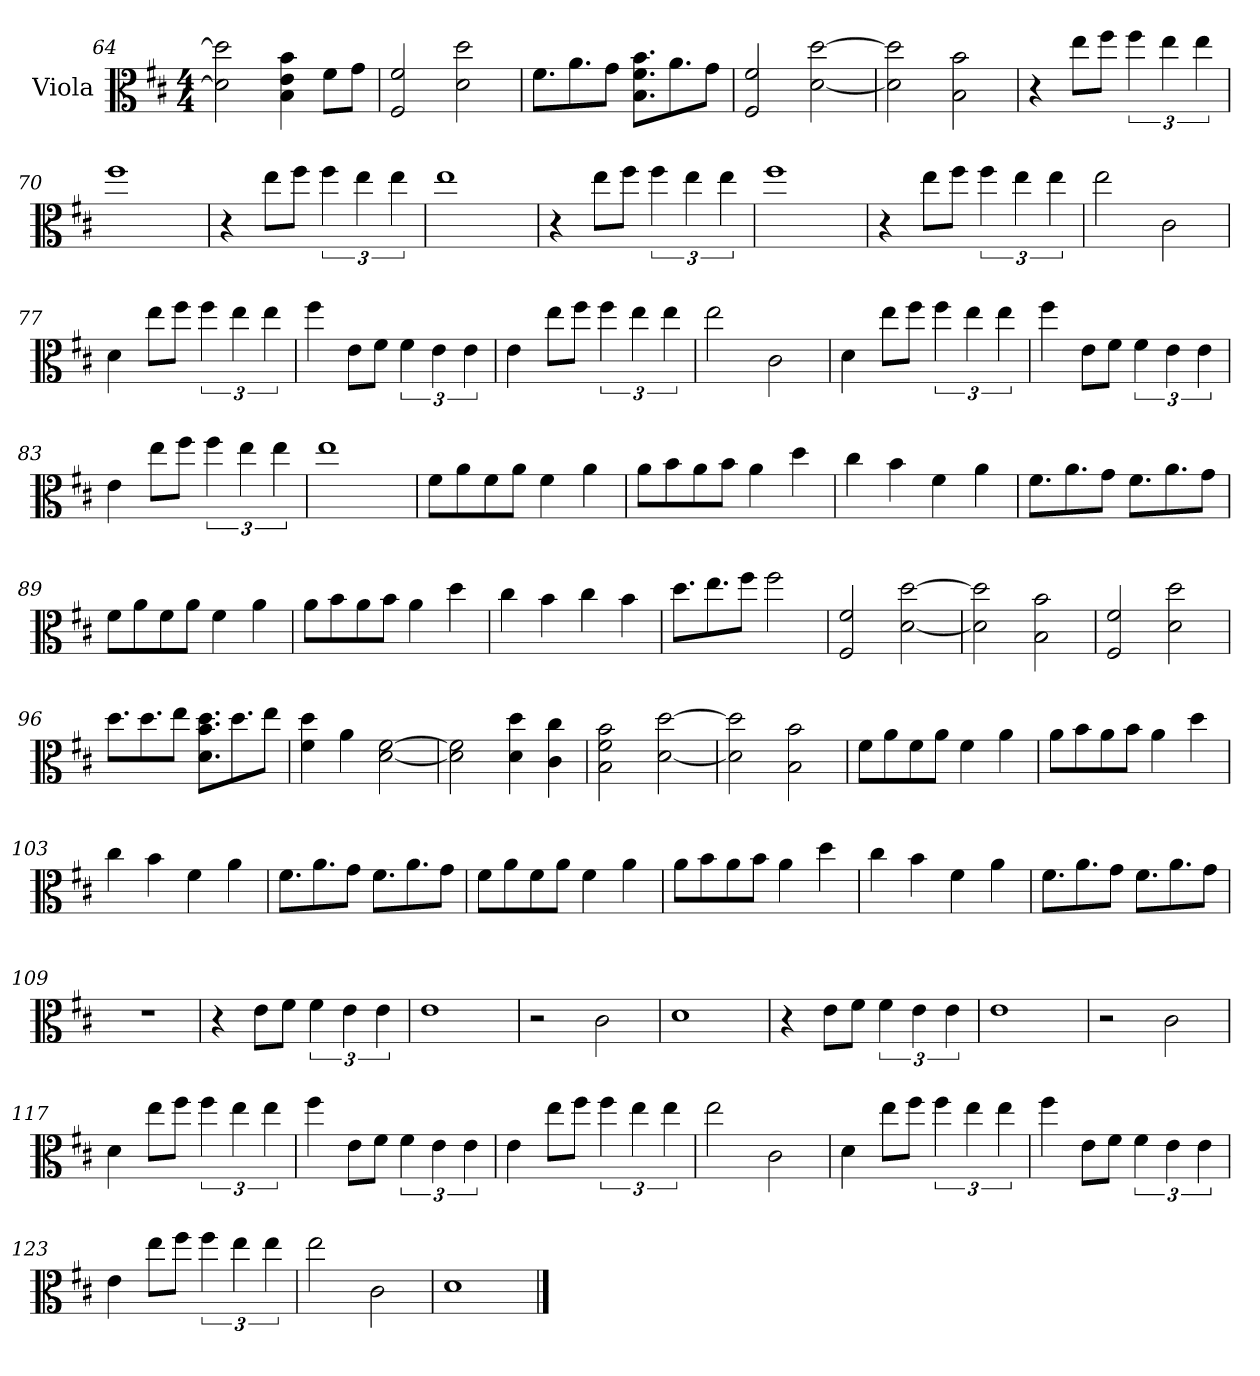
**kern
*part1
*staff1
*I"Viola
*I'Vla.
*clefC3
*k[f#c#]
*M4/4
=64
2d\] 2dd\]
4B\ 4e\ 4b\
8f#\L
8g\J
!!LO:PB:g=z
=65
2F#/ 2f#/
2d\ 2dd\
=66
8.f#\L
8.a\
8g\J
8.B\ 8.f#\ 8.b\L
8.a\
8g\J
=67
2F#/ 2f#/
[2d\ [2dd\
=68
2d\] 2dd\]
2B\ 2b\
=69
4r
8ee\L
8ff#\J
6ff#\
6ee\
6ee\
=70
1ff#
=71
4r
8ee\L
8ff#\J
6ff#\
6ee\
6ee\
=72
1ee
!!LO:LB:g=z
=73
4r
8ee\L
8ff#\J
6ff#\
6ee\
6ee\
=74
1ff#
=75
4r
8ee\L
8ff#\J
6ff#\
6ee\
6ee\
=76
2ee\
2c#\
=77
4d\
8ee\L
8ff#\J
6ff#\
6ee\
6ee\
=78
4ff#\
8e\L
8f#\J
6f#\
6e\
6e\
!!LO:LB:g=z
=79
4e\
8ee\L
8ff#\J
6ff#\
6ee\
6ee\
=80
2ee\
2c#\
=81
4d\
8ee\L
8ff#\J
6ff#\
6ee\
6ee\
=82
4ff#\
8e\L
8f#\J
6f#\
6e\
6e\
=83
4e\
8ee\L
8ff#\J
6ff#\
6ee\
6ee\
=84
1ee
=85
8f#\L
8a\
8f#\
8a\J
4f#\
4a\
!!LO:LB:g=z
=86
8a\L
8b\
8a\
8b\J
4a\
4dd\
=87
4cc#\
4b\
4f#\
4a\
=88
8.f#\L
8.a\
8g\J
8.f#\L
8.a\
8g\J
=89
8f#\L
8a\
8f#\
8a\J
4f#\
4a\
=90
8a\L
8b\
8a\
8b\J
4a\
4dd\
=91
4cc#\
4b\
4cc#\
4b\
!!LO:LB:g=z
=92
8.dd\L
8.ee\
8ff#\J
2ff#\
=93
2F#/ 2f#/
[2d\ [2dd\
=94
2d\] 2dd\]
2B\ 2b\
=95
2F#/ 2f#/
2d\ 2dd\
=96
8.dd\L
8.dd\
8ee\J
8.d\ 8.b\ 8.dd\L
8.dd\
8ee\J
=97
4f#\ 4dd\
4a\
[2d\ [2f#\
=98
2d\] 2f#\]
4d\ 4dd\
4c#\ 4cc#\
=99
2B\ 2f#\ 2b\
[2d\ [2dd\
=100
2d\] 2dd\]
2B\ 2b\
!!LO:LB:g=z
=101
8f#\L
8a\
8f#\
8a\J
4f#\
4a\
=102
8a\L
8b\
8a\
8b\J
4a\
4dd\
=103
4cc#\
4b\
4f#\
4a\
=104
8.f#\L
8.a\
8g\J
8.f#\L
8.a\
8g\J
=105
8f#\L
8a\
8f#\
8a\J
4f#\
4a\
=106
8a\L
8b\
8a\
8b\J
4a\
4dd\
!!LO:LB:g=z
=107
4cc#\
4b\
4f#\
4a\
=108
8.f#\L
8.a\
8g\J
8.f#\L
8.a\
8g\J
=109
1r
=110
4r
8e\L
8f#\J
6f#\
6e\
6e\
=111
1e
=112
2r
2c#\
=113
1d
=114
4r
8e\L
8f#\J
6f#\
6e\
6e\
=115
1e
=116
2r
2c#\
!!LO:LB:g=z
=117
4d\
8ee\L
8ff#\J
6ff#\
6ee\
6ee\
=118
4ff#\
8e\L
8f#\J
6f#\
6e\
6e\
=119
4e\
8ee\L
8ff#\J
6ff#\
6ee\
6ee\
=120
2ee\
2c#\
=121
4d\
8ee\L
8ff#\J
6ff#\
6ee\
6ee\
=122
4ff#\
8e\L
8f#\J
6f#\
6e\
6e\
!!LO:LB:g=z
=123
4e\
8ee\L
8ff#\J
6ff#\
6ee\
6ee\
=124
2ee\
2c#\
=125
1d
==
*-
